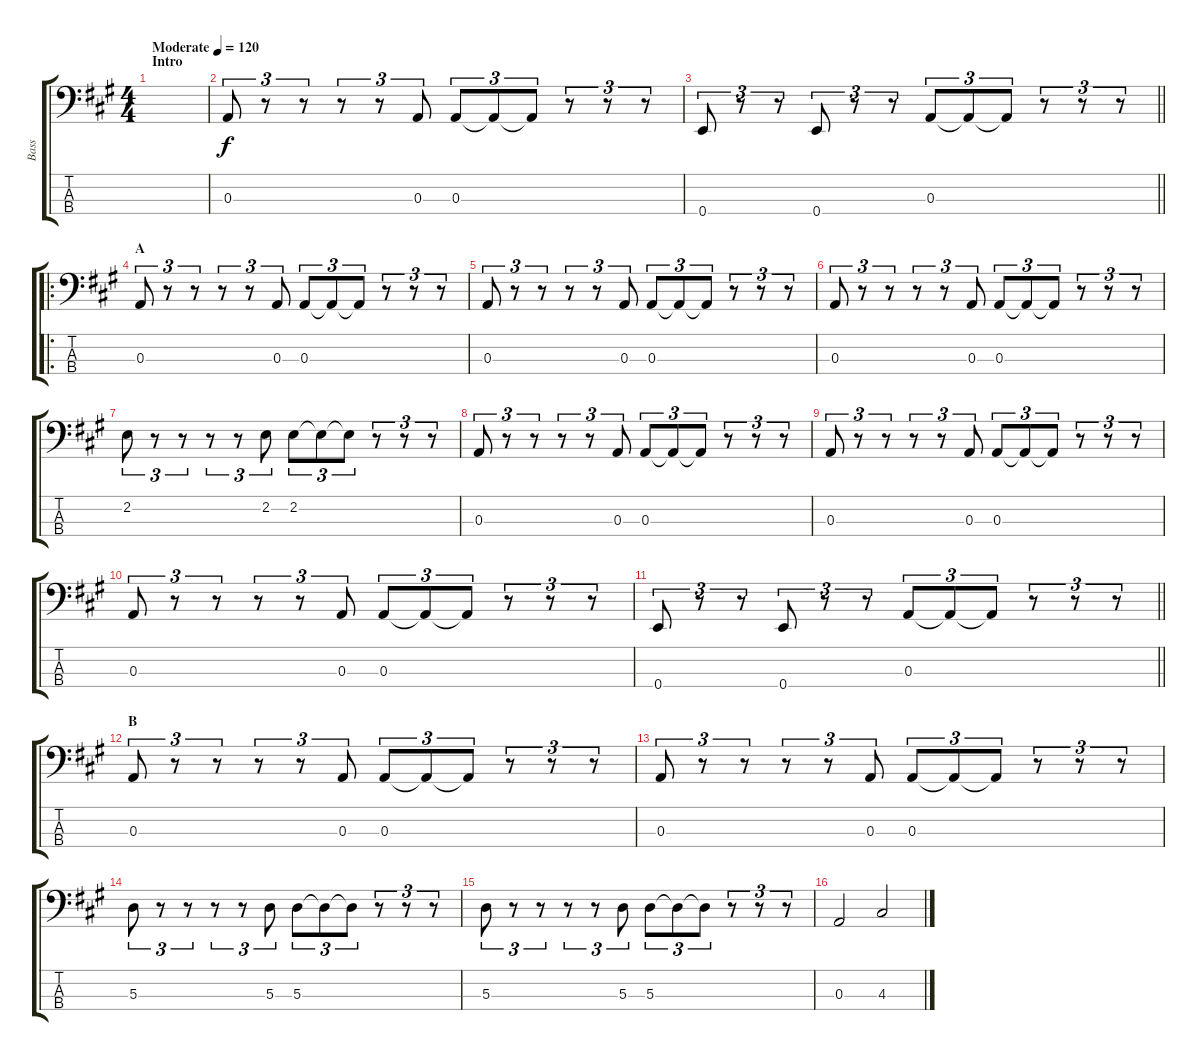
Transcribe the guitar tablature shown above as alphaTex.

\track ("Bass" "Bass") {instrument electricbassfinger}
\staff {score tabs}
\tuning (G2 D2 A1 E1) {hide}
\ts (4 4)
\section ("" "Intro")
\tempo (120 "Moderate")
\clef f4
\ks a
|
0.3.8{tu (3 2)} r.8{tu (3 2)} r.8{tu (3 2)} r.8{tu (3 2)} r.8{tu (3 2)} 0.3.8{tu (3 2)} 0.3.8{tu (3 2)} 0.3{t}.8{tu (3 2)} 0.3{t}.8{tu (3 2)} r.8{tu (3 2)} r.8{tu (3 2)} r.8{tu (3 2)} |
\barLineRight lightlight
0.4.8{tu (3 2)} r.8{tu (3 2)} r.8{tu (3 2)} 0.4.8{tu (3 2)} r.8{tu (3 2)} r.8{tu (3 2)} 0.3.8{tu (3 2)} 0.3{t}.8{tu (3 2)} 0.3{t}.8{tu (3 2)} r.8{tu (3 2)} r.8{tu (3 2)} r.8{tu (3 2)} |
\ro
\section ("" "A")
0.3.8{tu (3 2)} r.8{tu (3 2)} r.8{tu (3 2)} r.8{tu (3 2)} r.8{tu (3 2)} 0.3.8{tu (3 2)} 0.3.8{tu (3 2)} 0.3{t}.8{tu (3 2)} 0.3{t}.8{tu (3 2)} r.8{tu (3 2)} r.8{tu (3 2)} r.8{tu (3 2)} |
0.3.8{tu (3 2)} r.8{tu (3 2)} r.8{tu (3 2)} r.8{tu (3 2)} r.8{tu (3 2)} 0.3.8{tu (3 2)} 0.3.8{tu (3 2)} 0.3{t}.8{tu (3 2)} 0.3{t}.8{tu (3 2)} r.8{tu (3 2)} r.8{tu (3 2)} r.8{tu (3 2)} |
0.3.8{tu (3 2)} r.8{tu (3 2)} r.8{tu (3 2)} r.8{tu (3 2)} r.8{tu (3 2)} 0.3.8{tu (3 2)} 0.3.8{tu (3 2)} 0.3{t}.8{tu (3 2)} 0.3{t}.8{tu (3 2)} r.8{tu (3 2)} r.8{tu (3 2)} r.8{tu (3 2)} |
2.2.8{tu (3 2)} r.8{tu (3 2)} r.8{tu (3 2)} r.8{tu (3 2)} r.8{tu (3 2)} 2.2.8{tu (3 2)} 2.2.8{tu (3 2)} 2.2{t}.8{tu (3 2)} 2.2{t}.8{tu (3 2)} r.8{tu (3 2)} r.8{tu (3 2)} r.8{tu (3 2)} |
0.3.8{tu (3 2)} r.8{tu (3 2)} r.8{tu (3 2)} r.8{tu (3 2)} r.8{tu (3 2)} 0.3.8{tu (3 2)} 0.3.8{tu (3 2)} 0.3{t}.8{tu (3 2)} 0.3{t}.8{tu (3 2)} r.8{tu (3 2)} r.8{tu (3 2)} r.8{tu (3 2)} |
0.3.8{tu (3 2)} r.8{tu (3 2)} r.8{tu (3 2)} r.8{tu (3 2)} r.8{tu (3 2)} 0.3.8{tu (3 2)} 0.3.8{tu (3 2)} 0.3{t}.8{tu (3 2)} 0.3{t}.8{tu (3 2)} r.8{tu (3 2)} r.8{tu (3 2)} r.8{tu (3 2)} |
0.3.8{tu (3 2)} r.8{tu (3 2)} r.8{tu (3 2)} r.8{tu (3 2)} r.8{tu (3 2)} 0.3.8{tu (3 2)} 0.3.8{tu (3 2)} 0.3{t}.8{tu (3 2)} 0.3{t}.8{tu (3 2)} r.8{tu (3 2)} r.8{tu (3 2)} r.8{tu (3 2)} |
\barLineRight lightlight
0.4.8{tu (3 2)} r.8{tu (3 2)} r.8{tu (3 2)} 0.4.8{tu (3 2)} r.8{tu (3 2)} r.8{tu (3 2)} 0.3.8{tu (3 2)} 0.3{t}.8{tu (3 2)} 0.3{t}.8{tu (3 2)} r.8{tu (3 2)} r.8{tu (3 2)} r.8{tu (3 2)} |
\section ("" "B")
0.3.8{tu (3 2)} r.8{tu (3 2)} r.8{tu (3 2)} r.8{tu (3 2)} r.8{tu (3 2)} 0.3.8{tu (3 2)} 0.3.8{tu (3 2)} 0.3{t}.8{tu (3 2)} 0.3{t}.8{tu (3 2)} r.8{tu (3 2)} r.8{tu (3 2)} r.8{tu (3 2)} |
0.3.8{tu (3 2)} r.8{tu (3 2)} r.8{tu (3 2)} r.8{tu (3 2)} r.8{tu (3 2)} 0.3.8{tu (3 2)} 0.3.8{tu (3 2)} 0.3{t}.8{tu (3 2)} 0.3{t}.8{tu (3 2)} r.8{tu (3 2)} r.8{tu (3 2)} r.8{tu (3 2)} |
5.3.8{tu (3 2)} r.8{tu (3 2)} r.8{tu (3 2)} r.8{tu (3 2)} r.8{tu (3 2)} 5.3.8{tu (3 2)} 5.3.8{tu (3 2)} 5.3{t}.8{tu (3 2)} 5.3{t}.8{tu (3 2)} r.8{tu (3 2)} r.8{tu (3 2)} r.8{tu (3 2)} |
5.3.8{tu (3 2)} r.8{tu (3 2)} r.8{tu (3 2)} r.8{tu (3 2)} r.8{tu (3 2)} 5.3.8{tu (3 2)} 5.3.8{tu (3 2)} 5.3{t}.8{tu (3 2)} 5.3{t}.8{tu (3 2)} r.8{tu (3 2)} r.8{tu (3 2)} r.8{tu (3 2)} |
0.3.2 4.3.2
